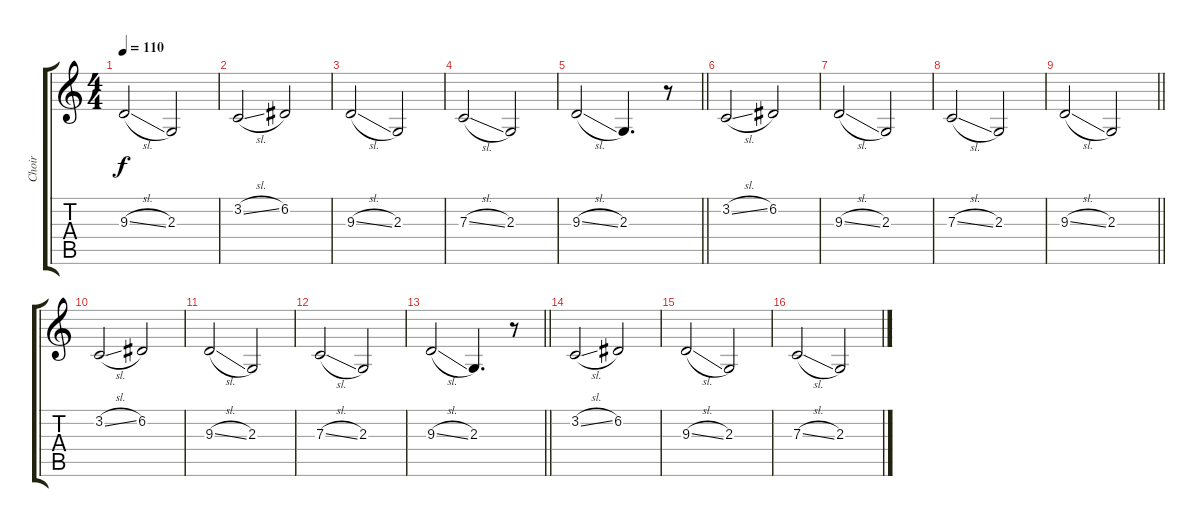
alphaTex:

\track ("Choir" "Choir") {instrument choiraahs}
\staff {score tabs}
\tuning (D4 A3 F3 C3 G2 C2) {hide}
\ts (4 4)
\tempo 110
\clef g2
\ks c
9.3{sl}.2{dy f} 2.3.2 |
3.2{sl}.2 6.2.2 |
9.3{sl}.2 2.3.2 |
7.3{sl}.2 2.3.2 |
\barLineRight lightlight
9.3{sl}.2 2.3.4{d} r.8 |
\section ("" "")
3.2{sl}.2 6.2.2 |
9.3{sl}.2 2.3.2 |
7.3{sl}.2 2.3.2 |
\barLineRight lightlight
9.3{sl}.2 2.3.2 |
\section ("" "")
3.2{sl}.2 6.2.2 |
9.3{sl}.2 2.3.2 |
7.3{sl}.2 2.3.2 |
\barLineRight lightlight
9.3{sl}.2 2.3.4{d} r.8 |
\section ("" "")
3.2{sl}.2 6.2.2 |
9.3{sl}.2 2.3.2 |
7.3{sl}.2 2.3.2
